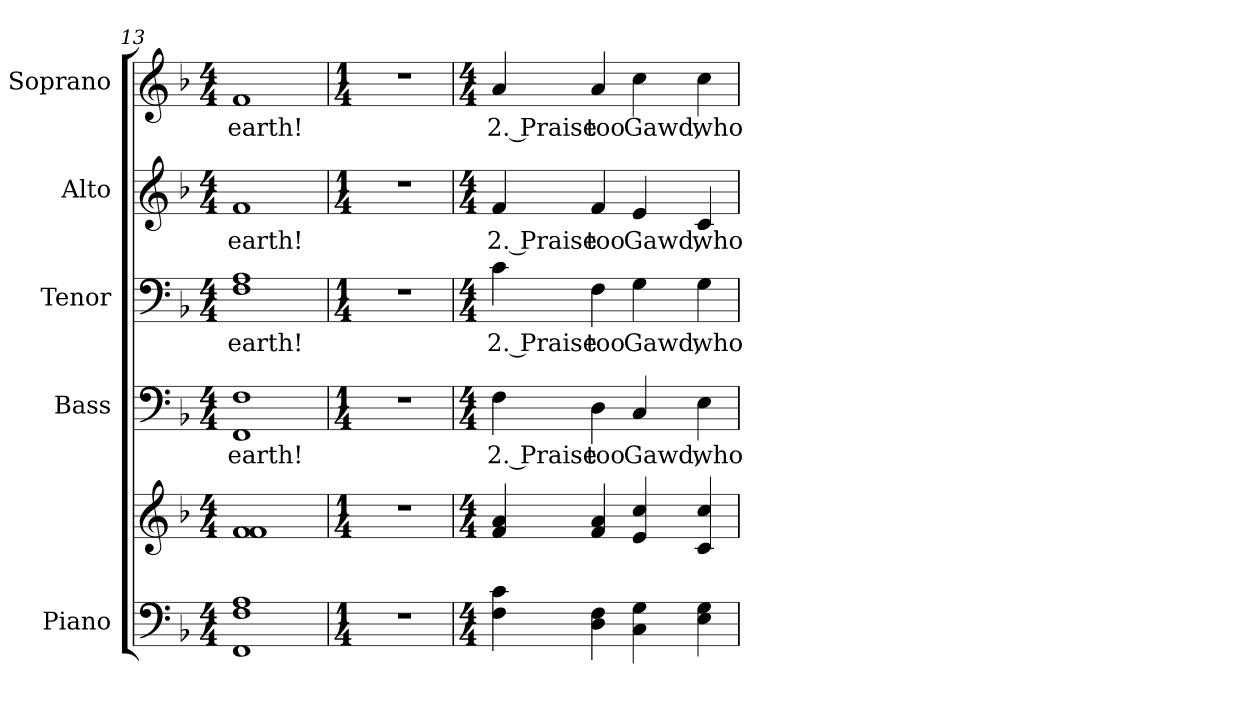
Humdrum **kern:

**kern	**kern	**kern	**text	**kern	**text	**kern	**text	**kern	**text
*part5	*part5	*part4	*part4	*part3	*part3	*part2	*part2	*part1	*part1
*staff6	*staff5	*staff4	*staff4	*staff3	*staff3	*staff2	*staff2	*staff1	*staff1
*I"Piano	*	*I"Bass	*	*I"Tenor	*	*I"Alto	*	*I"Soprano	*
*I'Pno.	*	*I'B.	*	*I'T.	*	*I'A.	*	*I'S.	*
!!LO:PB:g=z
*clefF4	*clefG2	*clefF4	*	*clefF4	*	*clefG2	*	*clefG2	*
*k[b-]	*k[b-]	*k[b-]	*	*k[b-]	*	*k[b-]	*	*k[b-]	*
*F:	*F:	*F:	*	*F:	*	*F:	*	*F:	*
*M4/4	*M4/4	*M4/4	*	*M4/4	*	*M4/4	*	*M4/4	*
=13	=13	=13	=13	=13	=13	=13	=13	=13	=13
!	!	!	!LO:LY:b:color=#000000	!	!	!	!	!	!
!	!	!	!	!	!LO:LY:b:color=#000000	!	!	!	!
!	!	!	!	!	!	!	!LO:LY:b:color=#000000	!	!
!	!	!	!	!	!	!	!	!	!LO:LY:b:color=#000000
1FFi 1Fi 1Ai	1fi 1fi	1FFi 1Fi	earth!	1Fi 1Ai	earth!	1fi	earth!	1fi	earth!
!!LO:PB:g=z
=14	=14	=14	=14	=14	=14	=14	=14	=14	=14
*M1/4	*M1/4	*M1/4	*	*M1/4	*	*M1/4	*	*M1/4	*
!LO:N:vis=1	!LO:N:vis=1	!LO:N:vis=1	!	!LO:N:vis=1	!	!LO:N:vis=1	!	!LO:N:vis=1	!
4r	4r	4r	.	4r	.	4r	.	4r	.
=15	=15	=15	=15	=15	=15	=15	=15	=15	=15
*M4/4	*M4/4	*M4/4	*	*M4/4	*	*M4/4	*	*M4/4	*
!	!	!	!LO:LY:b:color=#000000	!	!	!	!	!	!
!	!	!	!	!	!LO:LY:b:color=#000000	!	!	!	!
!	!	!	!	!	!	!	!LO:LY:b:color=#000000	!	!
!	!	!	!	!	!	!	!	!	!LO:LY:b:color=#000000
4Fi\ 4ci	4fi/ 4ai	4Fi\	2. Praise	4ci\	2. Praise	4fi/	2. Praise	4ai/	2. Praise
!	!	!	!LO:LY:b:color=#000000	!	!	!	!	!	!
!	!	!	!	!	!LO:LY:b:color=#000000	!	!	!	!
!	!	!	!	!	!	!	!LO:LY:b:color=#000000	!	!
!	!	!	!	!	!	!	!	!	!LO:LY:b:color=#000000
4Di\ 4Fi	4fi/ 4ai	4Di\	too	4Fi\	too	4fi/	too	4ai/	too
!	!	!	!LO:LY:b:color=#000000	!	!	!	!	!	!
!	!	!	!	!	!LO:LY:b:color=#000000	!	!	!	!
!	!	!	!	!	!	!	!LO:LY:b:color=#000000	!	!
!	!	!	!	!	!	!	!	!	!LO:LY:b:color=#000000
4Ci\ 4Gi	4ei/ 4cci	4Ci/	Gawd,	4Gi\	Gawd,	4ei/	Gawd,	4cci\	Gawd,
!	!	!	!LO:LY:b:color=#000000	!	!	!	!	!	!
!	!	!	!	!	!LO:LY:b:color=#000000	!	!	!	!
!	!	!	!	!	!	!	!LO:LY:b:color=#000000	!	!
!	!	!	!	!	!	!	!	!	!LO:LY:b:color=#000000
4Ei\ 4Gi	4ci/ 4cci	4Ei\	who	4Gi\	who	4ci/	who	4cci\	who
=	=	=	=	=	=	=	=	=	=
*-	*-	*-	*-	*-	*-	*-	*-	*-	*-
